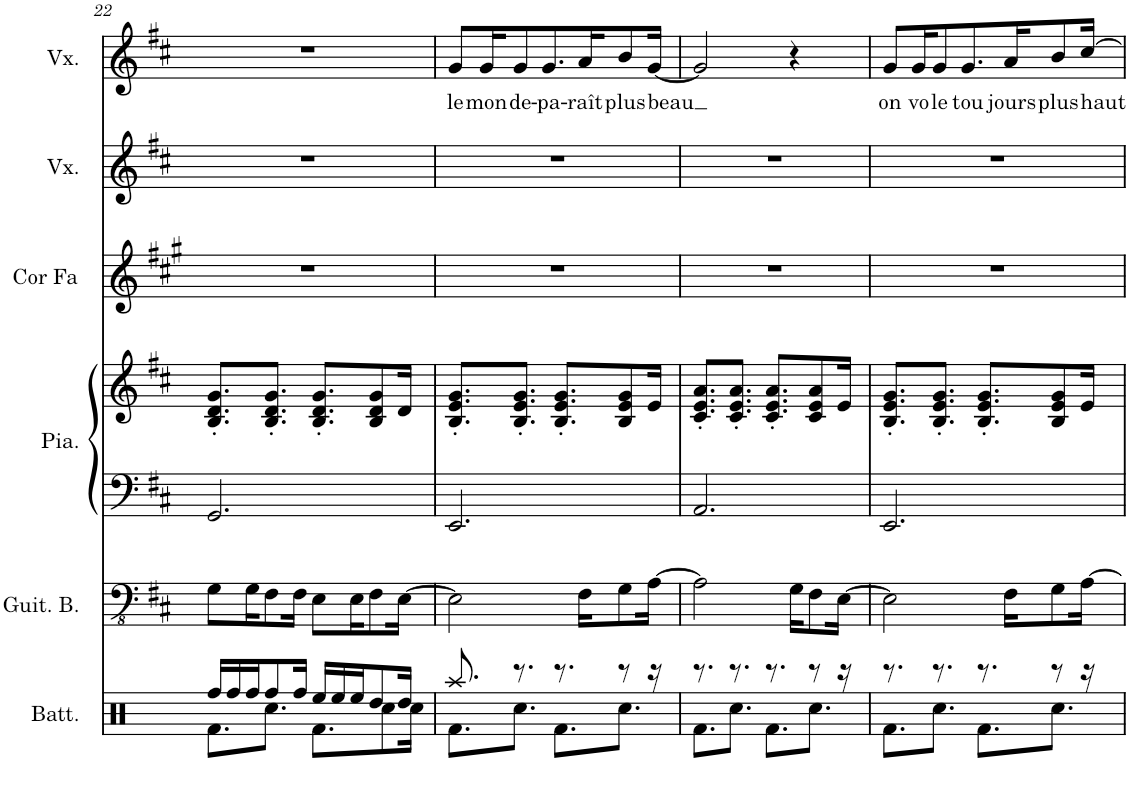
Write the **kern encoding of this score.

**kern	**kern	**kern	**kern	**kern	**kern	**kern	**text
*part6	*part5	*part4	*part4	*part3	*part2	*part1	*part1
*staff7	*staff6	*staff5	*staff4	*staff3	*staff2	*staff1	*staff1
*I"Batterie	*I"Guitare basse	*I"Piano	*	*I"Cor en Fa	*I"Voix	*I"Voix	*
*I'Batt.	*I'Guit. B.	*I'Pia.	*	*I'Cor Fa	*I'Vx.	*I'Vx.	*
!!LO:PB:g=z
*clefX	*clefFv4	*clefF4	*clefG2	*clefG2	*clefG2	*clefG2	*
*	*	*	*	*Trd4c7	*	*	*
*k[]	*k[f#c#]	*k[f#c#]	*k[f#c#]	*k[f#c#g#]	*k[f#c#]	*k[f#c#]	*
*M6/8	*M6/8	*M6/8	*M6/8	*M6/8	*M6/8	*M6/8	*
=22	=22	=22	=22	=22	=22	=22	=22
*^	*	*	*	*	*	*	*
16Rff/LL	8.Rf\L	8GG\L	2.GG/	8.B/' 8.d/' 8.g/'L	2.r	2.r	2.r	.
16Rff/	.	.	.	.	.	.	.	.
16Rff/J	.	16GG\K	.	.	.	.	.	.
8Rff/	8.Rcc\J	8FF#\	.	8.B/' 8.d/' 8.g/'J	.	.	.	.
16Rff/Jk	.	16FF#\Jk	.	.	.	.	.	.
16Ree/LL	8.Rf\L	8EE\L	.	8.B/' 8.d/' 8.g/'L	.	.	.	.
16Ree/	.	.	.	.	.	.	.	.
16Ree/J	.	16EE\K	.	.	.	.	.	.
8Rdd/	8Rcc\	8FF#\	.	8B/ 8d/ 8g/	.	.	.	.
16Rdd/Jk	16Rcc\Jk	[16EE\Jk	.	16d/Jk	.	.	.	.
=23	=23	=23	=23	=23	=23	=23	=23	=23
!	!	!	!	!	!	!	!	!LO:LY:b
8.Raa/	8.Rf\L	2EE\]	2.EE/	8.B/' 8.e/' 8.g/'L	2.r	2.r	8g/L	le
!	!	!	!	!	!	!	!	!LO:LY:b
.	.	.	.	.	.	.	16g/K	mon-
!	!	!	!	!	!	!	!	!LO:LY:b
8.r	8.Rcc\J	.	.	8.B/' 8.e/' 8.g/'J	.	.	8g/	-de-
!	!	!	!	!	!	!	!	!LO:LY:b
.	.	.	.	.	.	.	8.g/	-pa-
8.r	8.Rf\L	.	.	8.B/' 8.e/' 8.g/'L	.	.	.	.
!	!	!	!	!	!	!	!	!LO:LY:b
.	.	16FF#\KL	.	.	.	.	16a/K	-raît
!	!	!	!	!	!	!	!	!LO:LY:b
8r	8.Rcc\J	8GG\	.	8B/ 8e/ 8g/	.	.	8b/	plus
!	!	!	!	!	!	!	!	!LO:LY:b
16r	.	[16AA\Jk	.	16e/Jk	.	.	[16g/Jk	beau
=24	=24	=24	=24	=24	=24	=24	=24	=24
8.r	8.Rf\L	2AA\]	2.AA/	8.c#/' 8.e/' 8.a/'L	2.r	2.r	2g/]	.
8.r	8.Rcc\J	.	.	8.c#/' 8.e/' 8.a/'J	.	.	.	.
8.r	8.Rf\L	.	.	8.c#/' 8.e/' 8.a/'L	.	.	.	.
.	.	16GG\KL	.	.	.	.	4r	.
8r	8.Rcc\J	8FF#\	.	8c#/ 8e/ 8a/	.	.	.	.
16r	.	[16EE\Jk	.	16e/Jk	.	.	.	.
=25	=25	=25	=25	=25	=25	=25	=25	=25
!	!	!	!	!	!	!	!	!LO:LY:b
8.r	8.Rf\L	2EE\]	2.EE/	8.B/' 8.e/' 8.g/'L	2.r	2.r	8g/L	on
!	!	!	!	!	!	!	!	!LO:LY:b
.	.	.	.	.	.	.	16g/K	vo-
!	!	!	!	!	!	!	!	!LO:LY:b
8.r	8.Rcc\J	.	.	8.B/' 8.e/' 8.g/'J	.	.	8g/	-le
!	!	!	!	!	!	!	!	!LO:LY:b
.	.	.	.	.	.	.	8.g/	tou-
8.r	8.Rf\L	.	.	8.B/' 8.e/' 8.g/'L	.	.	.	.
!	!	!	!	!	!	!	!	!LO:LY:b
.	.	16FF#\KL	.	.	.	.	16a/K	-jours
!	!	!	!	!	!	!	!	!LO:LY:b
8r	8.Rcc\J	8GG\	.	8B/ 8e/ 8g/	.	.	8b/	plus
!	!	!	!	!	!	!	!	!LO:LY:b
16r	.	[16AA\Jk	.	16e/Jk	.	.	[16cc#/Jk	haut
*v	*v	*	*	*	*	*	*	*
=	=	=	=	=	=	=	=
*-	*-	*-	*-	*-	*-	*-	*-
